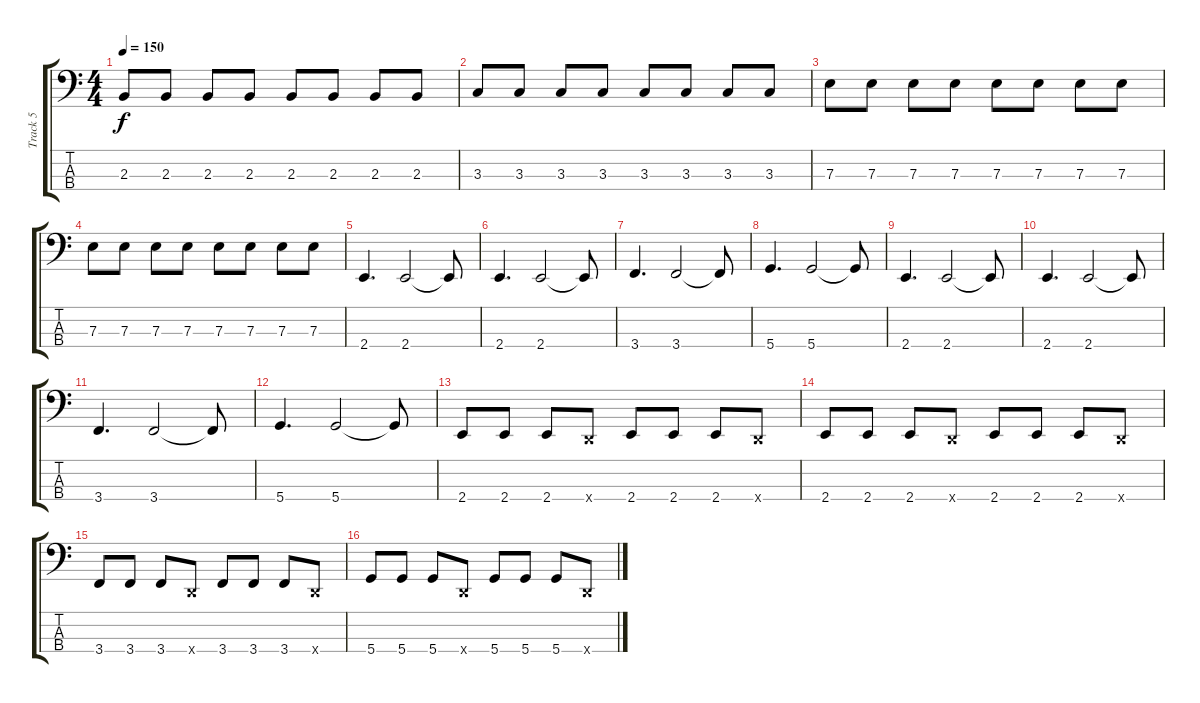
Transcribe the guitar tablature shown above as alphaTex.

\track ("Track 5" "Track 5") {instrument electricbasspick}
\staff {score tabs}
\tuning (G2 D2 A1 D1) {hide}
\ts (4 4)
\tempo 150
\clef f4
\ks c
2.3.8{dy f} 2.3.8 2.3.8 2.3.8 2.3.8 2.3.8 2.3.8 2.3.8 |
3.3.8 3.3.8 3.3.8 3.3.8 3.3.8 3.3.8 3.3.8 3.3.8 |
7.3.8 7.3.8 7.3.8 7.3.8 7.3.8 7.3.8 7.3.8 7.3.8 |
7.3.8 7.3.8 7.3.8 7.3.8 7.3.8 7.3.8 7.3.8 7.3.8 |
2.4.4{d} 2.4.2 2.4{t}.8 |
2.4.4{d} 2.4.2 2.4{t}.8 |
3.4.4{d} 3.4.2 3.4{t}.8 |
5.4.4{d} 5.4.2 5.4{t}.8 |
2.4.4{d} 2.4.2 2.4{t}.8 |
2.4.4{d} 2.4.2 2.4{t}.8 |
3.4.4{d} 3.4.2 3.4{t}.8 |
5.4.4{d} 5.4.2 5.4{t}.8 |
2.4.8 2.4.8 2.4.8 0.4{x}.8 2.4.8 2.4.8 2.4.8 0.4{x}.8 |
2.4.8 2.4.8 2.4.8 0.4{x}.8 2.4.8 2.4.8 2.4.8 0.4{x}.8 |
3.4.8 3.4.8 3.4.8 0.4{x}.8 3.4.8 3.4.8 3.4.8 0.4{x}.8 |
5.4.8 5.4.8 5.4.8 0.4{x}.8 5.4.8 5.4.8 5.4.8 0.4{x}.8
